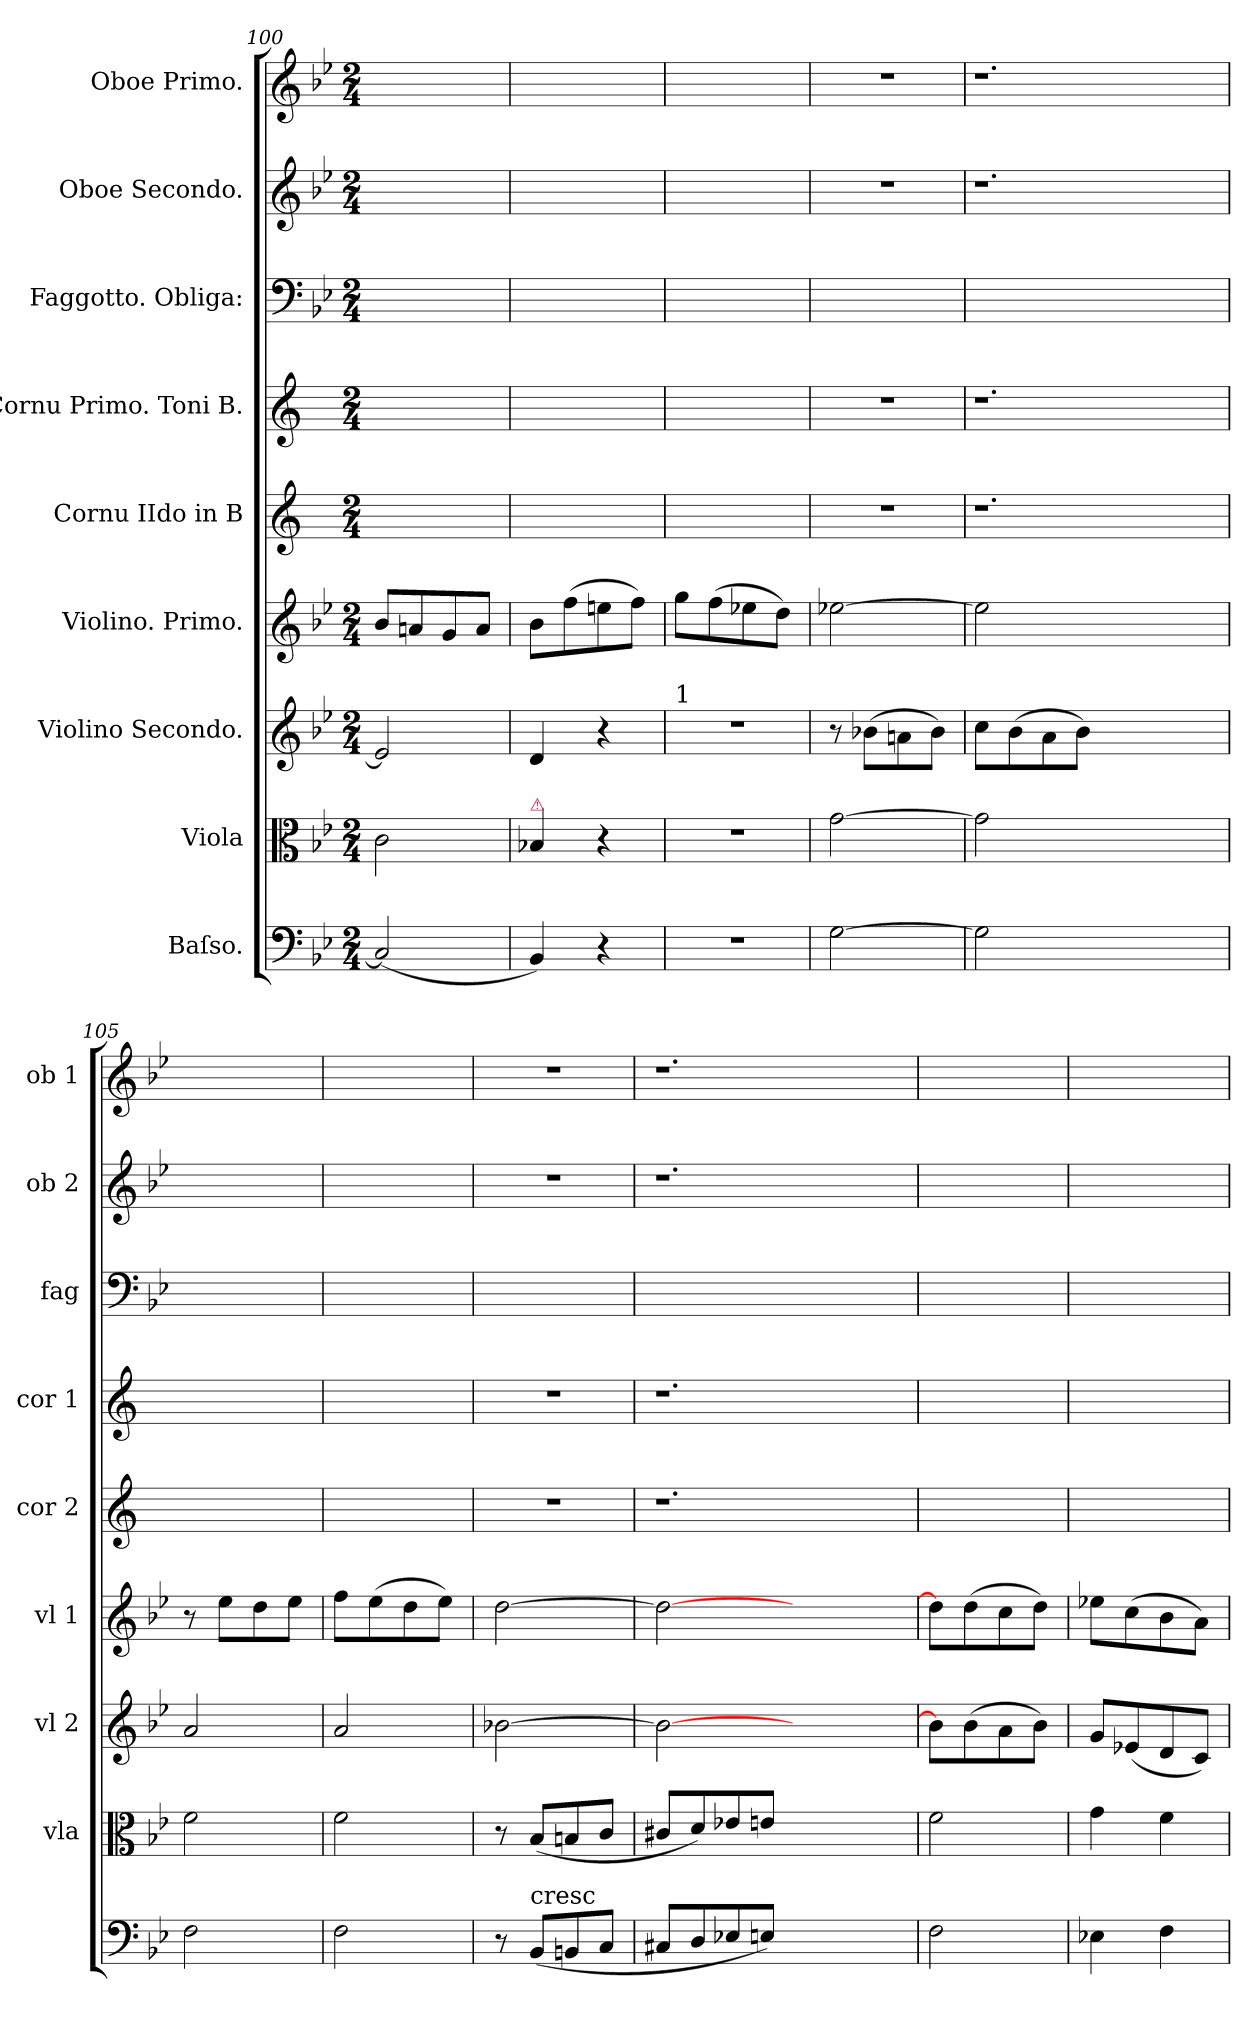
**kern	**kern	**kern	**kern	**kern	**kern	**kern	**kern	**kern
*part9	*part8	*part7	*part6	*part5	*part4	*part3	*part2	*part1
*staff9	*staff8	*staff7	*staff6	*staff5	*staff4	*staff3	*staff2	*staff1
*I"Baſso.	*I"Viola	*I"Violino Secondo.	*I"Violino. Primo.	*I"Cornu IIdo in B	*I"Cornu Primo. Toni B.	*I"Faggotto. Obliga:	*I"Oboe Secondo.	*I"Oboe Primo.
*	*I'vla	*I'vl 2	*I'vl 1	*I'cor 2	*I'cor 1	*I'fag	*I'ob 2	*I'ob 1
*clefF4	*clefC3	*clefG2	*clefG2	*clefG2	*clefG2	*clefF4	*clefG2	*clefG2
*	*	*	*	*ITrd1c2	*ITrd1c2	*	*	*
*k[b-e-]	*k[b-e-]	*k[b-e-]	*k[b-e-]	*k[b-e-]	*k[b-e-]	*k[b-e-]	*k[b-e-]	*k[b-e-]
*B-:	*B-:	*B-:	*B-:	*B-:	*B-:	*B-:	*B-:	*B-:
*M2/4	*M2/4	*M2/4	*M2/4	*M2/4	*M2/4	*M2/4	*M2/4	*M2/4
=100	=100	=100	=100	=100	=100	=100	=100	=100
(2C/]	2c\	2e-/]	8b-/L	2ryy	2ryy	2ryy	2ryy	2ryy
.	.	.	8an/	.	.	.	.	.
.	.	.	8g/	.	.	.	.	.
.	.	.	8a/J	.	.	.	.	.
=101	=101	=101	=101	=101	=101	=101	=101	=101
!	!LO:TX:a:color=crimson:t=⚠	!	!	!	!	!	!	!
4BB-/)	4B-X/	4d/	8b-\L	2ryy	2ryy	2ryy	2ryy	2ryy
.	.	.	(8ff\	.	.	.	.	.
4r	4r	4r	8een\	.	.	.	.	.
.	.	.	8ff\J)	.	.	.	.	.
=102	=102	=102	=102	=102	=102	=102	=102	=102
!	!	!LO:TX:a:t=1	!	!	!	!	!	!
2r	2r	2r	8gg\L	2ryy	2ryy	2ryy	2ryy	2ryy
.	.	.	(8ff\	.	.	.	.	.
.	.	.	8ee-X\	.	.	.	.	.
.	.	.	8dd\J)	.	.	.	.	.
=103	=103	=103	=103	=103	=103	=103	=103	=103
[2G\	[2g\	8r	[2ee-X\	2r	2r	2ryy	2r	2r
.	.	(8b-X\L	.	.	.	.	.	.
.	.	8an\	.	.	.	.	.	.
.	.	8b-\J)	.	.	.	.	.	.
=104	=104	=104	=104	=104	=104	=104	=104	=104
2G\]	2g\]	8cc\L	2ee-\]	1.r	1.r	2ryy	1.r	1.r
.	.	(8b-\	.	.	.	.	.	.
.	.	8a\	.	.	.	.	.	.
.	.	8b-\J)	.	.	.	.	.	.
1ryy	1ryy	1ryy	1ryy	.	.	1ryy	.	.
=105	=105	=105	=105	=105	=105	=105	=105	=105
2F\	2f\	2a/	8r	2ryy	2ryy	2ryy	2ryy	2ryy
.	.	.	8ee-\L	.	.	.	.	.
.	.	.	8dd\	.	.	.	.	.
.	.	.	8ee-\J	.	.	.	.	.
=106	=106	=106	=106	=106	=106	=106	=106	=106
2F\	2f\	2a/	8ff\L	2ryy	2ryy	2ryy	2ryy	2ryy
.	.	.	(8ee-\	.	.	.	.	.
.	.	.	8dd\	.	.	.	.	.
.	.	.	8ee-\J)	.	.	.	.	.
=107	=107	=107	=107	=107	=107	=107	=107	=107
8r	8r	[<2b-X\	[<2dd\	2r	2r	2ryy	2r	2r
!LO:TX:t=cresc	!	!	!	!	!	!	!	!
(8BB-/L	(8B-/L	.	.	.	.	.	.	.
8BBn/	8Bn/	.	.	.	.	.	.	.
8C/J	8c/J	.	.	.	.	.	.	.
=108	=108	=108	=108	=108	=108	=108	=108	=108
8C#X/L	8c#X/L	2b-\_	2dd\_	1.r	1.r	2ryy	1.r	1.r
8D/	8d/)	.	.	.	.	.	.	.
8E-X/	8e-X/	.	.	.	.	.	.	.
8En/J)	8en/J	.	.	.	.	.	.	.
1ryy	1ryy	1ryy	1ryy	.	.	1ryy	.	.
=109	=109	=109	=109	=109	=109	=109	=109	=109
2F\	2f\	8b-\L]	8dd\L]	2ryy	2ryy	2ryy	2ryy	2ryy
.	.	(8b-\	(8dd\	.	.	.	.	.
.	.	8a\	8cc\	.	.	.	.	.
.	.	8b-\J)	8dd\J)	.	.	.	.	.
=110	=110	=110	=110	=110	=110	=110	=110	=110
4E-X\	4g\	8g/L	8ee-X\L	2ryy	2ryy	2ryy	2ryy	2ryy
.	.	(8e-X/	(8cc\	.	.	.	.	.
4F\	4f\	8d/	8b-\	.	.	.	.	.
.	.	8c/J)	8a\J)	.	.	.	.	.
=	=	=	=	=	=	=	=	=
*-	*-	*-	*-	*-	*-	*-	*-	*-
